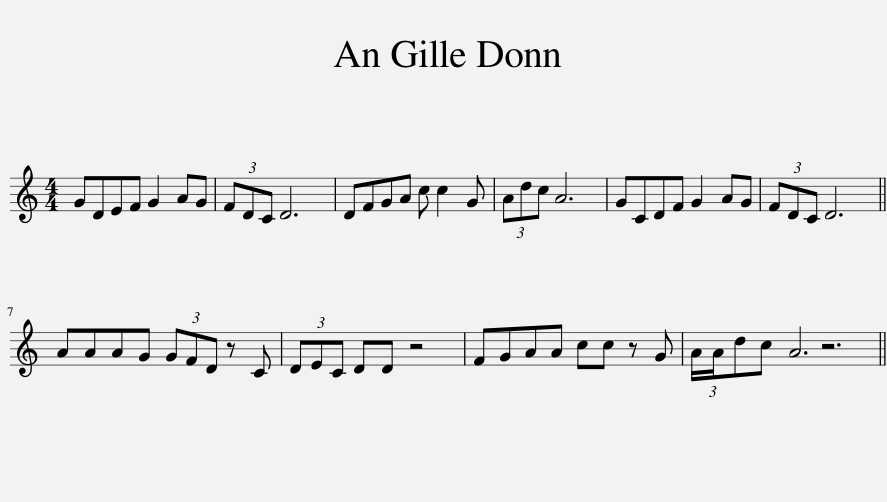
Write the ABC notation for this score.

X:1
L:1/8
M:4/4
I:linebreak $
K:C
V:1 treble
V:1
 GDEF G2 AG | (3FDC D6 | DFGA c c2 G | (3Adc A6 | GCDF G2 AG | %5
 (3FDC D6 ||$ AAAG (3GFD z C | (3DEC DD z4 | FGAA cc z G | (3A/A/dc A6 x/24 || %10
